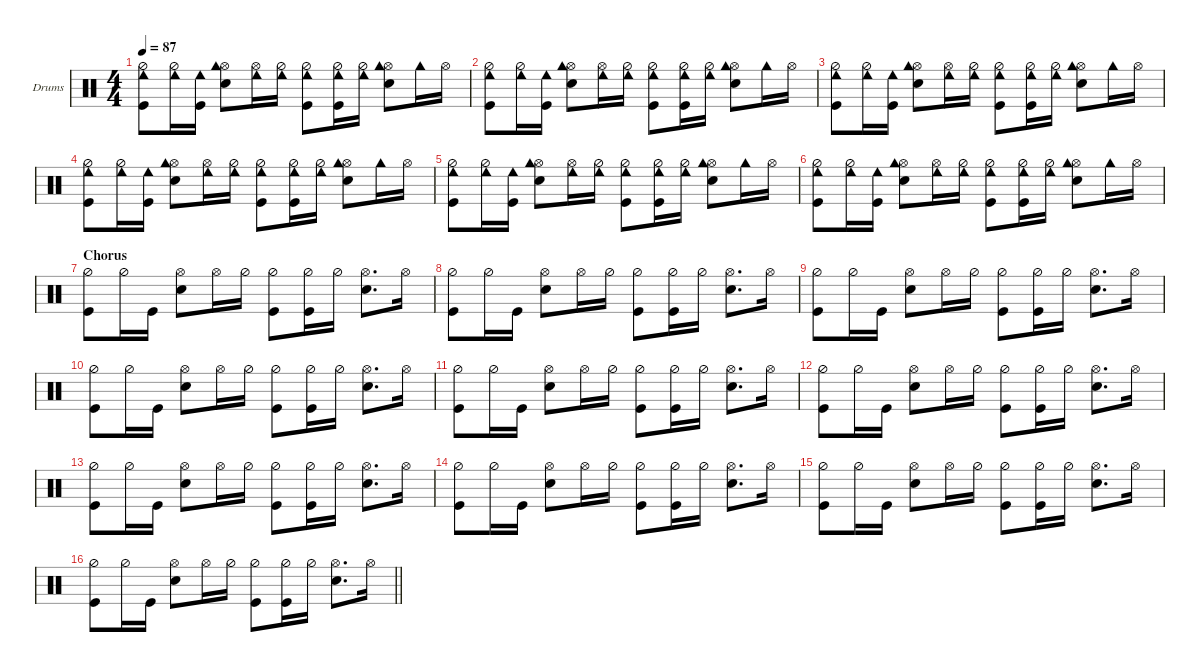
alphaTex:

\hideDynamics
\bracketExtendMode groupsimilarinstruments
\firstSystemTrackNameOrientation horizontal
\otherSystemsTrackNameOrientation horizontal
\track ("Drumkit" "Drums") {multiBarRest instrument percussion}
\staff {score}
\articulation defaults
\ts (4 4)
\tempo 87
\clef neutral
\ks c
("Kick (hit)" "Hi-Hat (half)" "Cowbell low (hit)").8{dy pp} ("Hi-Hat (half)" "Cowbell low (hit)").16 ("Kick (hit)" "Cowbell low (hit)").16 ("Snare (hit) 2" "Hi-Hat (open)" "Cowbell high (hit)").8 ("Hi-Hat (open)" "Cowbell low (hit)").16 ("Hi-Hat (half)" "Cowbell low (hit)").16 ("Kick (hit)" "Hi-Hat (half)" "Cowbell low (hit)").8 ("Kick (hit)" "Hi-Hat (half)" "Cowbell low (hit)").16 ("Hi-Hat (half)" "Cowbell low (hit)").16 ("Hi-Hat (open)" "Snare (hit) 2" "Cowbell high (hit)").8 "Cowbell high (hit)".16 "Hi-Hat (open)".16 |
("Kick (hit)" "Hi-Hat (half)" "Cowbell low (hit)").8 ("Hi-Hat (half)" "Cowbell low (hit)").16 ("Kick (hit)" "Cowbell low (hit)").16 ("Snare (hit) 2" "Hi-Hat (open)" "Cowbell high (hit)").8 ("Hi-Hat (open)" "Cowbell low (hit)").16 ("Hi-Hat (half)" "Cowbell low (hit)").16 ("Kick (hit)" "Hi-Hat (half)" "Cowbell low (hit)").8 ("Kick (hit)" "Hi-Hat (half)" "Cowbell low (hit)").16 ("Hi-Hat (half)" "Cowbell low (hit)").16 ("Hi-Hat (open)" "Snare (hit) 2" "Cowbell high (hit)").8 "Cowbell high (hit)".16 "Hi-Hat (open)".16 |
("Kick (hit)" "Hi-Hat (half)" "Cowbell low (hit)").8 ("Hi-Hat (half)" "Cowbell low (hit)").16 ("Kick (hit)" "Cowbell low (hit)").16 ("Snare (hit) 2" "Hi-Hat (open)" "Cowbell high (hit)").8 ("Hi-Hat (open)" "Cowbell low (hit)").16 ("Hi-Hat (half)" "Cowbell low (hit)").16 ("Kick (hit)" "Hi-Hat (half)" "Cowbell low (hit)").8 ("Kick (hit)" "Hi-Hat (half)" "Cowbell low (hit)").16 ("Hi-Hat (half)" "Cowbell low (hit)").16 ("Hi-Hat (open)" "Snare (hit) 2" "Cowbell high (hit)").8 "Cowbell high (hit)".16 "Hi-Hat (open)".16 |
("Kick (hit)" "Hi-Hat (half)" "Cowbell low (hit)").8 ("Hi-Hat (half)" "Cowbell low (hit)").16 ("Kick (hit)" "Cowbell low (hit)").16 ("Snare (hit) 2" "Hi-Hat (open)" "Cowbell high (hit)").8 ("Hi-Hat (open)" "Cowbell low (hit)").16 ("Hi-Hat (half)" "Cowbell low (hit)").16 ("Kick (hit)" "Hi-Hat (half)" "Cowbell low (hit)").8 ("Kick (hit)" "Hi-Hat (half)" "Cowbell low (hit)").16 ("Hi-Hat (half)" "Cowbell low (hit)").16 ("Hi-Hat (open)" "Snare (hit) 2" "Cowbell high (hit)").8 "Cowbell high (hit)".16 "Hi-Hat (open)".16 |
("Kick (hit)" "Hi-Hat (half)" "Cowbell low (hit)").8 ("Hi-Hat (half)" "Cowbell low (hit)").16 ("Kick (hit)" "Cowbell low (hit)").16 ("Snare (hit) 2" "Hi-Hat (open)" "Cowbell high (hit)").8 ("Hi-Hat (open)" "Cowbell low (hit)").16 ("Hi-Hat (half)" "Cowbell low (hit)").16 ("Kick (hit)" "Hi-Hat (half)" "Cowbell low (hit)").8 ("Kick (hit)" "Hi-Hat (half)" "Cowbell low (hit)").16 ("Hi-Hat (half)" "Cowbell low (hit)").16 ("Hi-Hat (open)" "Snare (hit) 2" "Cowbell high (hit)").8 "Cowbell high (hit)".16 "Hi-Hat (open)".16 |
("Kick (hit)" "Hi-Hat (half)" "Cowbell low (hit)").8 ("Hi-Hat (half)" "Cowbell low (hit)").16 ("Kick (hit)" "Cowbell low (hit)").16 ("Snare (hit) 2" "Hi-Hat (open)" "Cowbell high (hit)").8 ("Hi-Hat (open)" "Cowbell low (hit)").16 ("Hi-Hat (half)" "Cowbell low (hit)").16 ("Kick (hit)" "Hi-Hat (half)" "Cowbell low (hit)").8 ("Kick (hit)" "Hi-Hat (half)" "Cowbell low (hit)").16 ("Hi-Hat (half)" "Cowbell low (hit)").16 ("Hi-Hat (open)" "Snare (hit) 2" "Cowbell high (hit)").8 "Cowbell high (hit)".16 "Hi-Hat (open)".16 |
\section ("" "Chorus")
("Kick (hit)" "Hi-Hat (half)").8 "Hi-Hat (half)".16 "Kick (hit)".16 ("Snare (hit) 2" "Hi-Hat (open)").8 "Hi-Hat (open)".16 "Hi-Hat (half)".16 ("Kick (hit)" "Hi-Hat (half)").8 ("Kick (hit)" "Hi-Hat (half)").16 "Hi-Hat (half)".16 ("Hi-Hat (open)" "Snare (hit) 2").8{d} "Hi-Hat (open)".16 |
("Kick (hit)" "Hi-Hat (half)").8 "Hi-Hat (half)".16 "Kick (hit)".16 ("Snare (hit) 2" "Hi-Hat (open)").8 "Hi-Hat (open)".16 "Hi-Hat (half)".16 ("Kick (hit)" "Hi-Hat (half)").8 ("Kick (hit)" "Hi-Hat (half)").16 "Hi-Hat (half)".16 ("Hi-Hat (open)" "Snare (hit) 2").8{d} "Hi-Hat (open)".16 |
("Kick (hit)" "Hi-Hat (half)").8 "Hi-Hat (half)".16 "Kick (hit)".16 ("Snare (hit) 2" "Hi-Hat (open)").8 "Hi-Hat (open)".16 "Hi-Hat (half)".16 ("Kick (hit)" "Hi-Hat (half)").8 ("Kick (hit)" "Hi-Hat (half)").16 "Hi-Hat (half)".16 ("Hi-Hat (open)" "Snare (hit) 2").8{d} "Hi-Hat (open)".16 |
("Kick (hit)" "Hi-Hat (half)").8 "Hi-Hat (half)".16 "Kick (hit)".16 ("Snare (hit) 2" "Hi-Hat (open)").8 "Hi-Hat (open)".16 "Hi-Hat (half)".16 ("Kick (hit)" "Hi-Hat (half)").8 ("Kick (hit)" "Hi-Hat (half)").16 "Hi-Hat (half)".16 ("Hi-Hat (open)" "Snare (hit) 2").8{d} "Hi-Hat (open)".16 |
("Kick (hit)" "Hi-Hat (half)").8 "Hi-Hat (half)".16 "Kick (hit)".16 ("Snare (hit) 2" "Hi-Hat (open)").8 "Hi-Hat (open)".16 "Hi-Hat (half)".16 ("Kick (hit)" "Hi-Hat (half)").8 ("Kick (hit)" "Hi-Hat (half)").16 "Hi-Hat (half)".16 ("Hi-Hat (open)" "Snare (hit) 2").8{d} "Hi-Hat (open)".16 |
("Kick (hit)" "Hi-Hat (half)").8 "Hi-Hat (half)".16 "Kick (hit)".16 ("Snare (hit) 2" "Hi-Hat (open)").8 "Hi-Hat (open)".16 "Hi-Hat (half)".16 ("Kick (hit)" "Hi-Hat (half)").8 ("Kick (hit)" "Hi-Hat (half)").16 "Hi-Hat (half)".16 ("Hi-Hat (open)" "Snare (hit) 2").8{d} "Hi-Hat (open)".16 |
("Kick (hit)" "Hi-Hat (half)").8 "Hi-Hat (half)".16 "Kick (hit)".16 ("Snare (hit) 2" "Hi-Hat (open)").8 "Hi-Hat (open)".16 "Hi-Hat (half)".16 ("Kick (hit)" "Hi-Hat (half)").8 ("Kick (hit)" "Hi-Hat (half)").16 "Hi-Hat (half)".16 ("Hi-Hat (open)" "Snare (hit) 2").8{d} "Hi-Hat (open)".16 |
("Kick (hit)" "Hi-Hat (half)").8 "Hi-Hat (half)".16 "Kick (hit)".16 ("Snare (hit) 2" "Hi-Hat (open)").8 "Hi-Hat (open)".16 "Hi-Hat (half)".16 ("Kick (hit)" "Hi-Hat (half)").8 ("Kick (hit)" "Hi-Hat (half)").16 "Hi-Hat (half)".16 ("Hi-Hat (open)" "Snare (hit) 2").8{d} "Hi-Hat (open)".16 |
("Kick (hit)" "Hi-Hat (half)").8 "Hi-Hat (half)".16 "Kick (hit)".16 ("Snare (hit) 2" "Hi-Hat (open)").8 "Hi-Hat (open)".16 "Hi-Hat (half)".16 ("Kick (hit)" "Hi-Hat (half)").8 ("Kick (hit)" "Hi-Hat (half)").16 "Hi-Hat (half)".16 ("Hi-Hat (open)" "Snare (hit) 2").8{d} "Hi-Hat (open)".16 |
\barLineRight lightlight
("Kick (hit)" "Hi-Hat (half)").8 "Hi-Hat (half)".16 "Kick (hit)".16 ("Snare (hit) 2" "Hi-Hat (open)").8 "Hi-Hat (open)".16 "Hi-Hat (half)".16 ("Kick (hit)" "Hi-Hat (half)").8 ("Kick (hit)" "Hi-Hat (half)").16 "Hi-Hat (half)".16 ("Hi-Hat (open)" "Snare (hit) 2").8{d} "Hi-Hat (open)".16
